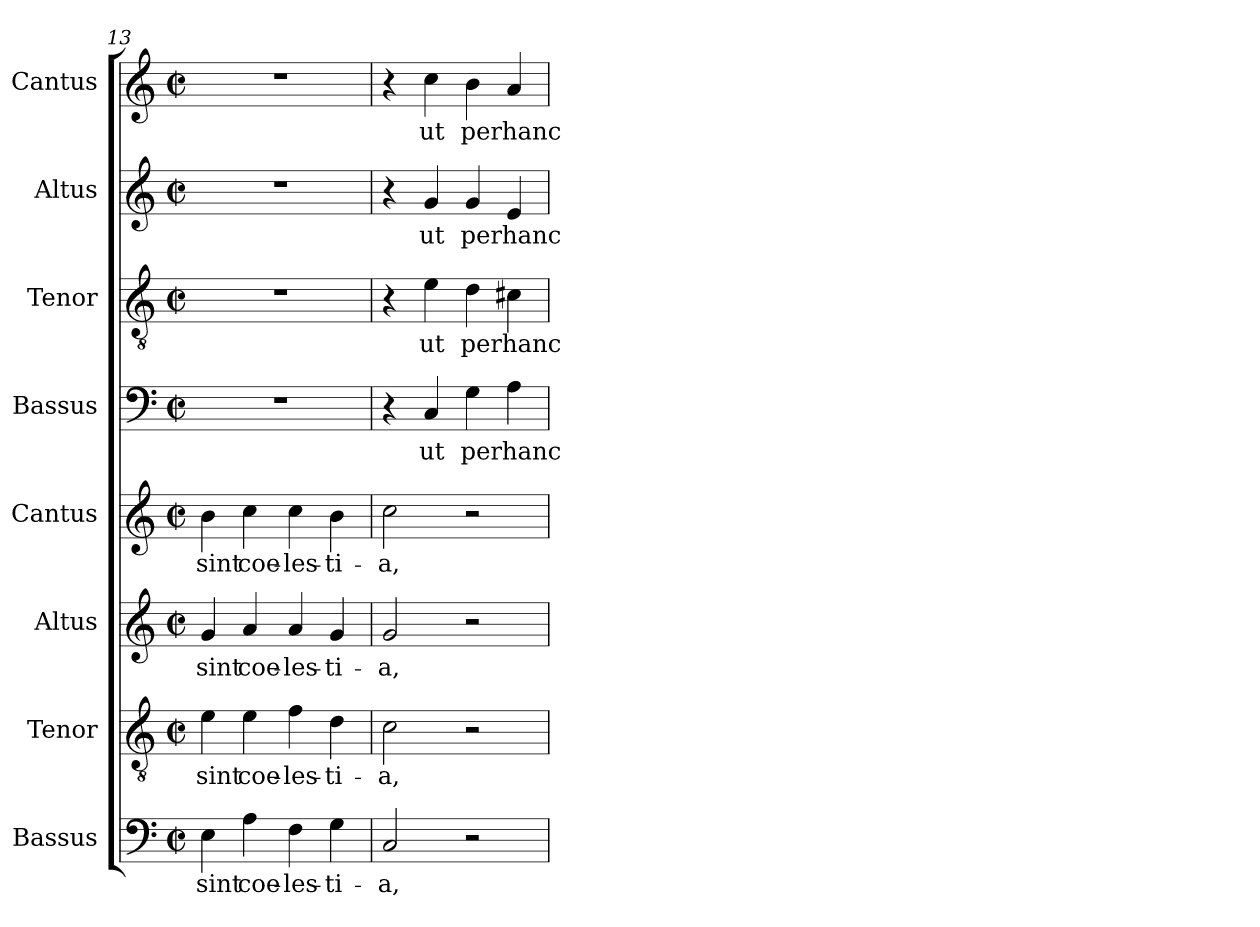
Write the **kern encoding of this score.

**kern	**text	**kern	**text	**kern	**text	**kern	**text	**kern	**text	**kern	**text	**kern	**text	**kern	**text
*part8	*part8	*part7	*part7	*part6	*part6	*part5	*part5	*part4	*part4	*part3	*part3	*part2	*part2	*part1	*part1
*staff8	*staff8	*staff7	*staff7	*staff6	*staff6	*staff5	*staff5	*staff4	*staff4	*staff3	*staff3	*staff2	*staff2	*staff1	*staff1
*I"Bassus	*	*I"Tenor	*	*I"Altus	*	*I"Cantus	*	*I"Bassus	*	*I"Tenor	*	*I"Altus	*	*I"Cantus	*
*I'B.	*	*I'T.	*	*I'A.	*	*I'S.	*	*I'B.	*	*I'T.	*	*I'A.	*	*I'S.	*
!!LO:PB:g=z
*clefF4	*	*clefGv2	*	*clefG2	*	*clefG2	*	*clefF4	*	*clefGv2	*	*clefG2	*	*clefG2	*
*	*	*ITrd7c12	*	*	*	*	*	*	*	*ITrd7c12	*	*	*	*	*
*k[]	*	*k[]	*	*k[]	*	*k[]	*	*k[]	*	*k[]	*	*k[]	*	*k[]	*
*C:	*	*C:	*	*C:	*	*C:	*	*C:	*	*C:	*	*C:	*	*C:	*
*M2/2	*	*M2/2	*	*M2/2	*	*M2/2	*	*M2/2	*	*M2/2	*	*M2/2	*	*M2/2	*
*met(c|)	*	*met(c|)	*	*met(c|)	*	*met(c|)	*	*met(c|)	*	*met(c|)	*	*met(c|)	*	*met(c|)	*
=13	=13	=13	=13	=13	=13	=13	=13	=13	=13	=13	=13	=13	=13	=13	=13
!	!LO:LY:b:color=#000000	!	!	!	!	!	!	!	!	!	!	!	!	!	!
!	!	!	!LO:LY:b:color=#000000	!	!	!	!	!	!	!	!	!	!	!	!
!	!	!	!	!	!LO:LY:b:color=#000000	!	!	!	!	!	!	!	!	!	!
!	!	!	!	!	!	!	!LO:LY:b:color=#000000	!	!	!	!	!	!	!	!
4Ei\	sint	4Ei\	sint	4gi/	sint	4bi\	sint	1r	.	1r	.	1r	.	1r	.
!	!LO:LY:b:color=#000000	!	!	!	!	!	!	!	!	!	!	!	!	!	!
!	!	!	!LO:LY:b:color=#000000	!	!	!	!	!	!	!	!	!	!	!	!
!	!	!	!	!	!LO:LY:b:color=#000000	!	!	!	!	!	!	!	!	!	!
!	!	!	!	!	!	!	!LO:LY:b:color=#000000	!	!	!	!	!	!	!	!
4Ai\	coe-	4Ei\	coe-	4ai/	coe-	4cci\	coe-	.	.	.	.	.	.	.	.
!	!LO:LY:b:color=#000000	!	!	!	!	!	!	!	!	!	!	!	!	!	!
!	!	!	!LO:LY:b:color=#000000	!	!	!	!	!	!	!	!	!	!	!	!
!	!	!	!	!	!LO:LY:b:color=#000000	!	!	!	!	!	!	!	!	!	!
!	!	!	!	!	!	!	!LO:LY:b:color=#000000	!	!	!	!	!	!	!	!
4Fi\	-les-	4Fi\	-les-	4ai/	-les-	4cci\	-les-	.	.	.	.	.	.	.	.
!	!LO:LY:b:color=#000000	!	!	!	!	!	!	!	!	!	!	!	!	!	!
!	!	!	!LO:LY:b:color=#000000	!	!	!	!	!	!	!	!	!	!	!	!
!	!	!	!	!	!LO:LY:b:color=#000000	!	!	!	!	!	!	!	!	!	!
!	!	!	!	!	!	!	!LO:LY:b:color=#000000	!	!	!	!	!	!	!	!
4Gi\	-ti-	4Di\	-ti-	4gi/	-ti-	4bi\	-ti-	.	.	.	.	.	.	.	.
=14	=14	=14	=14	=14	=14	=14	=14	=14	=14	=14	=14	=14	=14	=14	=14
!	!LO:LY:b:color=#000000	!	!	!	!	!	!	!	!	!	!	!	!	!	!
!	!	!	!LO:LY:b:color=#000000	!	!	!	!	!	!	!	!	!	!	!	!
!	!	!	!	!	!LO:LY:b:color=#000000	!	!	!	!	!	!	!	!	!	!
!	!	!	!	!	!	!	!LO:LY:b:color=#000000	!	!	!	!	!	!	!	!
2Ci/	-a,	2Ci\	-a,	2gi/	-a,	2cci\	-a,	4r	.	4r	.	4r	.	4r	.
!	!	!	!	!	!	!	!	!	!LO:LY:b:color=#000000	!	!	!	!	!	!
!	!	!	!	!	!	!	!	!	!	!	!LO:LY:b:color=#000000	!	!	!	!
!	!	!	!	!	!	!	!	!	!	!	!	!	!LO:LY:b:color=#000000	!	!
!	!	!	!	!	!	!	!	!	!	!	!	!	!	!	!LO:LY:b:color=#000000
.	.	.	.	.	.	.	.	4Ci/	ut	4Ei\	ut	4gi/	ut	4cci\	ut
!	!	!	!	!	!	!	!	!	!LO:LY:b:color=#000000	!	!	!	!	!	!
!	!	!	!	!	!	!	!	!	!	!	!LO:LY:b:color=#000000	!	!	!	!
!	!	!	!	!	!	!	!	!	!	!	!	!	!LO:LY:b:color=#000000	!	!
!	!	!	!	!	!	!	!	!	!	!	!	!	!	!	!LO:LY:b:color=#000000
2r	.	2r	.	2r	.	2r	.	4Gi\	per	4Di\	per	4gi/	per	4bi\	per
!	!	!	!	!	!	!	!	!	!LO:LY:b:color=#000000	!	!	!	!	!	!
!	!	!	!	!	!	!	!	!	!	!	!LO:LY:b:color=#000000	!	!	!	!
!	!	!	!	!	!	!	!	!	!	!	!	!	!LO:LY:b:color=#000000	!	!
!	!	!	!	!	!	!	!	!	!	!	!	!	!	!	!LO:LY:b:color=#000000
.	.	.	.	.	.	.	.	4Ai\	hanc	4C#Xi\	hanc	4ei/	hanc	4ai/	hanc
=	=	=	=	=	=	=	=	=	=	=	=	=	=	=	=
*-	*-	*-	*-	*-	*-	*-	*-	*-	*-	*-	*-	*-	*-	*-	*-
